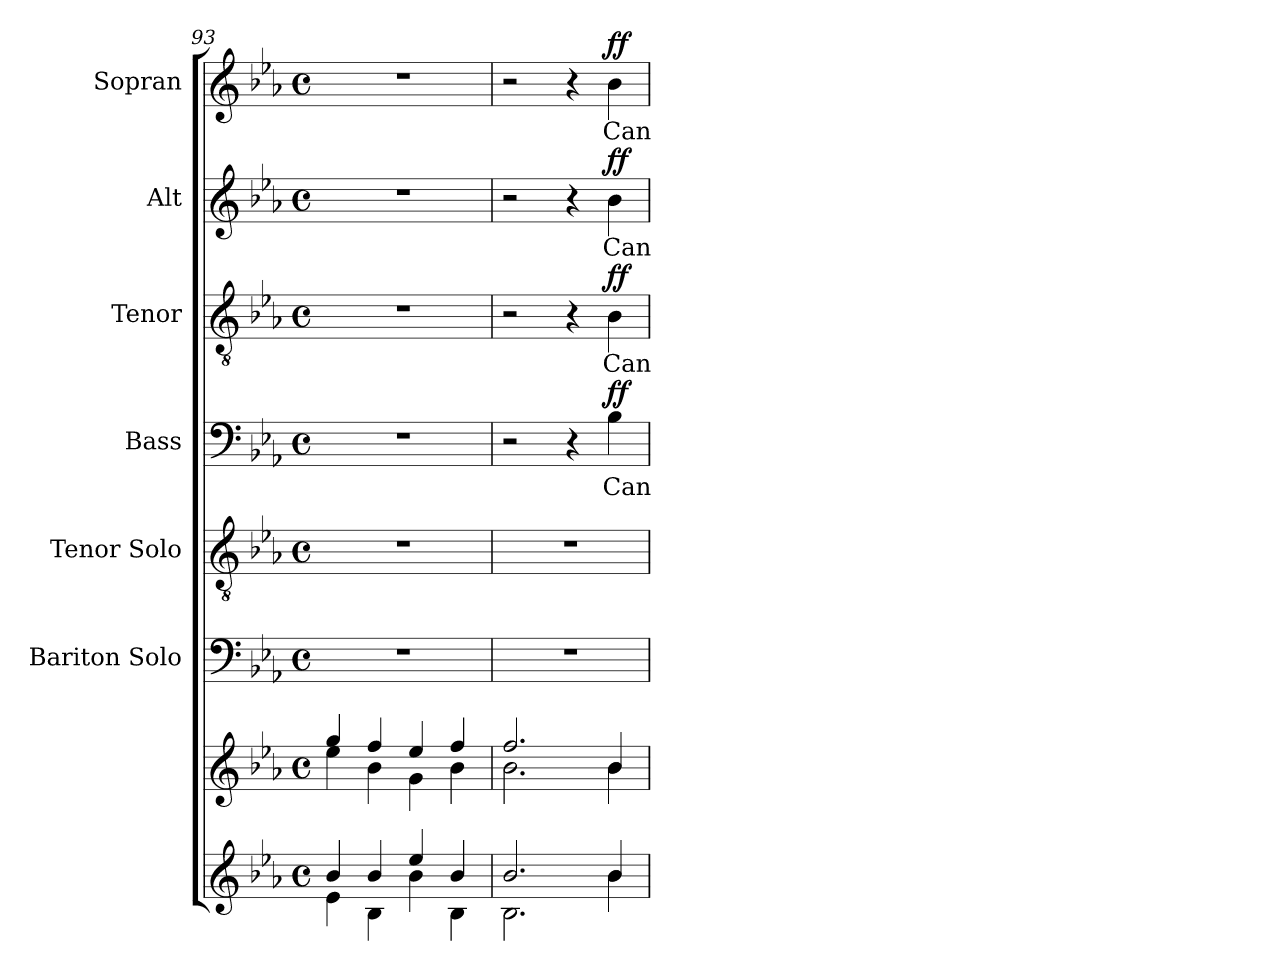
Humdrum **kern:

**kern	**kern	**kern	**kern	**kern	**text	**dynam	**kern	**text	**dynam	**kern	**text	**dynam	**kern	**text	**dynam
*part7	*part7	*part6	*part5	*part4	*part4	*part4	*part3	*part3	*part3	*part2	*part2	*part2	*part1	*part1	*part1
*staff8	*staff7	*staff6	*staff5	*staff4	*staff4	*staff4	*staff3	*staff3	*staff3	*staff2	*staff2	*staff2	*staff1	*staff1	*staff1
*	*	*I"Bariton Solo	*I"Tenor Solo	*I"Bass	*	*	*I"Tenor	*	*	*I"Alt	*	*	*I"Sopran	*	*
*	*	*	*	*I'B.	*	*	*I'T.	*	*	*I'A.	*	*	*I'S.	*	*
*clefG2	*clefG2	*clefF4	*clefGv2	*clefF4	*	*	*clefGv2	*	*	*clefG2	*	*	*clefG2	*	*
*k[b-e-a-]	*k[b-e-a-]	*k[b-e-a-]	*k[b-e-a-]	*k[b-e-a-]	*	*	*k[b-e-a-]	*	*	*k[b-e-a-]	*	*	*k[b-e-a-]	*	*
*E-:	*E-:	*E-:	*E-:	*E-:	*	*	*E-:	*	*	*E-:	*	*	*E-:	*	*
*M4/4	*M4/4	*M4/4	*M4/4	*M4/4	*	*	*M4/4	*	*	*M4/4	*	*	*M4/4	*	*
*met(c)	*met(c)	*met(c)	*met(c)	*met(c)	*	*	*met(c)	*	*	*met(c)	*	*	*met(c)	*	*
=93	=93	=93	=93	=93	=93	=93	=93	=93	=93	=93	=93	=93	=93	=93	=93
*^	*^	*	*	*	*	*	*	*	*	*	*	*	*	*	*
4b-/	4e-\	4gg/	4ee-\	1r	1r	1r	.	.	1r	.	.	1r	.	.	1r	.	.
4b-/	4B-\	4ff/	4b-\	.	.	.	.	.	.	.	.	.	.	.	.	.	.
4ee-/	4b-\	4ee-/	4g\	.	.	.	.	.	.	.	.	.	.	.	.	.	.
4b-/	4B-\	4ff/	4b-\	.	.	.	.	.	.	.	.	.	.	.	.	.	.
=94	=94	=94	=94	=94	=94	=94	=94	=94	=94	=94	=94	=94	=94	=94	=94	=94	=94
2.b-/	2.B-\	2.ff/	2.b-\	1r	1r	2r	.	.	2r	.	.	2r	.	.	2r	.	.
.	.	.	.	.	.	4r	.	.	4r	.	.	4r	.	.	4r	.	.
!	!	!	!	!	!	!	!LO:LY:b	!LO:DY:a	!	!LO:LY:b	!LO:DY:a	!	!LO:LY:b	!LO:DY:a	!	!LO:LY:b	!LO:DY:a
4b-/	4b-\	4b-/	4b-\	.	.	4B-\	Can-	ff	4B-\	Can-	ff	4b-\	Can-	ff	4b-\	Can-	ff
*v	*v	*	*	*	*	*	*	*	*	*	*	*	*	*	*	*	*
*	*v	*v	*	*	*	*	*	*	*	*	*	*	*	*	*	*
=	=	=	=	=	=	=	=	=	=	=	=	=	=	=	=
*-	*-	*-	*-	*-	*-	*-	*-	*-	*-	*-	*-	*-	*-	*-	*-
